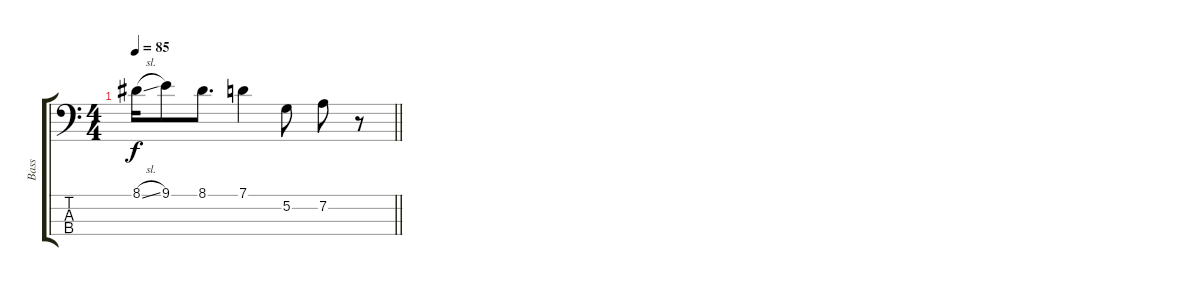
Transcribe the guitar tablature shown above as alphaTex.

\track ("Bass" "Bass") {instrument electricbasspick}
\staff {score tabs}
\tuning (G2 D2 A1 E1) {hide}
\ts (4 4)
\tempo 85
\clef f4
\barLineRight lightlight
\ks c
8.1{sl}.16{dy f} 9.1.8 8.1.8{d} 7.1.4 5.2.8 7.2.8 r.8
